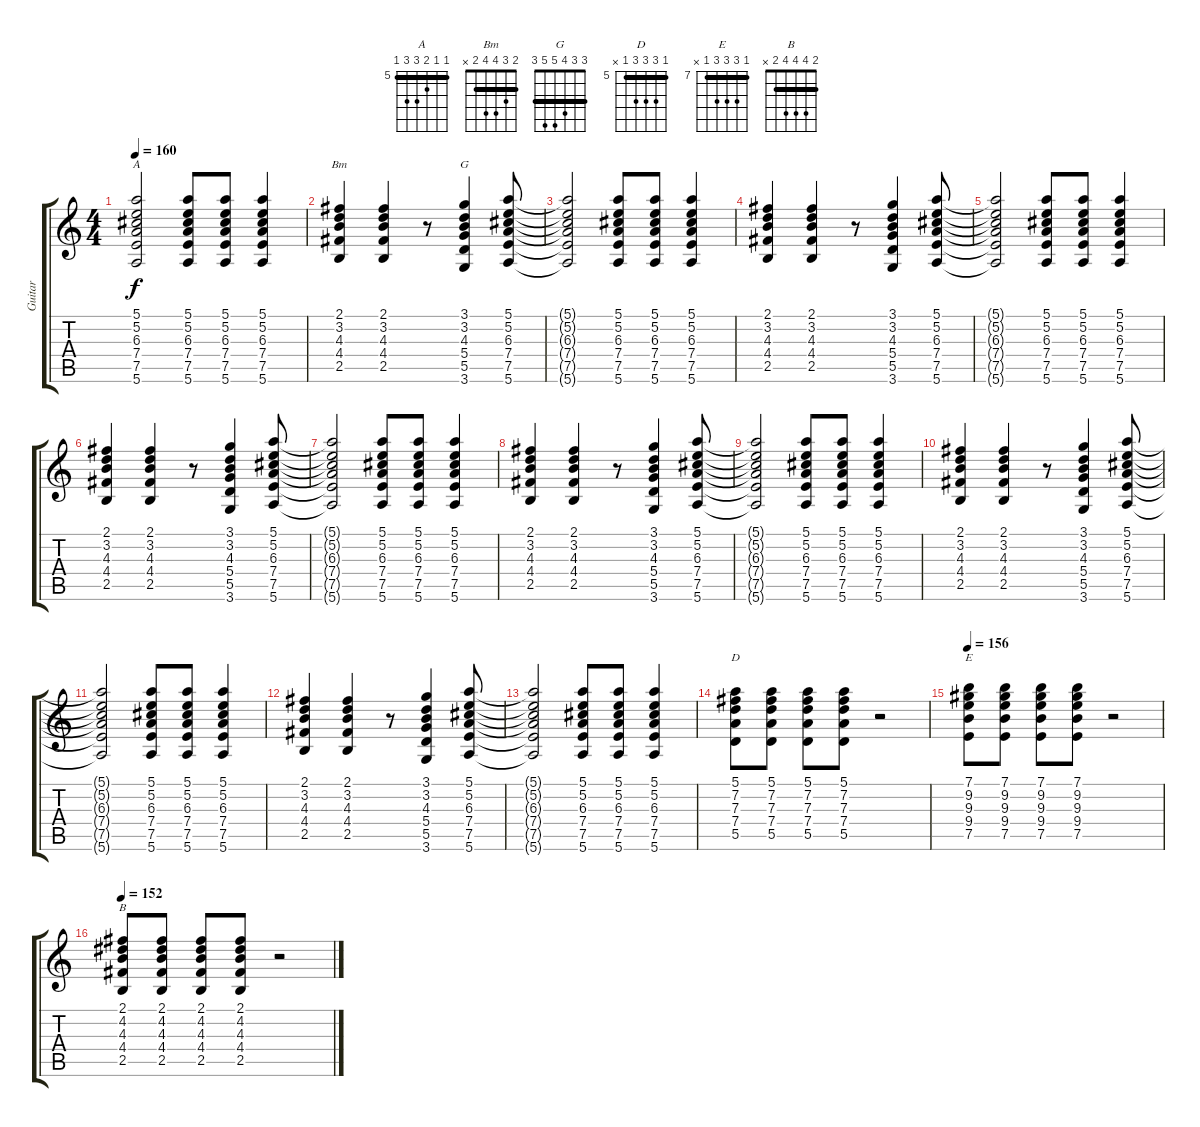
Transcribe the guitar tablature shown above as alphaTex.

\track ("Guitar" "Guitar") {instrument electricguitarclean}
\staff {score tabs}
\tuning (E4 B3 G3 D3 A2 E2) {hide}
\chord ("A" 5 5 6 7 7 5) {firstfret 5 barre 5}
\chord ("Bm" 2 3 4 4 2 x) {barre 2}
\chord ("G" 3 3 4 5 5 3) {barre 3}
\chord ("D" 5 7 7 7 5 x) {firstfret 5 barre 5}
\chord ("E" 7 9 9 9 7 x) {firstfret 7 barre 7}
\chord ("B" 2 4 4 4 2 x) {barre 2}
\ts (4 4)
\tempo 160
\clef g2
\ks c
(5.1{t} 5.2{t} 6.3{t} 7.4{t} 7.5{t} 5.6{t}).2{ch "A" dy f} (5.1 5.2 6.3 7.4 7.5 5.6).8 (5.1 5.2 6.3 7.4 7.5 5.6).8 (5.1 5.2 6.3 7.4 7.5 5.6).4 |
(2.1 3.2 4.3 4.4 2.5).4{ch "Bm"} (2.1 3.2 4.3 4.4 2.5).4 r.8 (3.1 3.2 4.3 5.4 5.5 3.6).4{ch "G"} (5.1 5.2 6.3 7.4 7.5 5.6).8 |
(5.1{t} 5.2{t} 6.3{t} 7.4{t} 7.5{t} 5.6{t}).2 (5.1 5.2 6.3 7.4 7.5 5.6).8 (5.1 5.2 6.3 7.4 7.5 5.6).8 (5.1 5.2 6.3 7.4 7.5 5.6).4 |
(2.1 3.2 4.3 4.4 2.5).4 (2.1 3.2 4.3 4.4 2.5).4 r.8 (3.1 3.2 4.3 5.4 5.5 3.6).4 (5.1 5.2 6.3 7.4 7.5 5.6).8 |
(5.1{t} 5.2{t} 6.3{t} 7.4{t} 7.5{t} 5.6{t}).2 (5.1 5.2 6.3 7.4 7.5 5.6).8 (5.1 5.2 6.3 7.4 7.5 5.6).8 (5.1 5.2 6.3 7.4 7.5 5.6).4 |
(2.1 3.2 4.3 4.4 2.5).4 (2.1 3.2 4.3 4.4 2.5).4 r.8 (3.1 3.2 4.3 5.4 5.5 3.6).4 (5.1 5.2 6.3 7.4 7.5 5.6).8 |
(5.1{t} 5.2{t} 6.3{t} 7.4{t} 7.5{t} 5.6{t}).2 (5.1 5.2 6.3 7.4 7.5 5.6).8 (5.1 5.2 6.3 7.4 7.5 5.6).8 (5.1 5.2 6.3 7.4 7.5 5.6).4 |
(2.1 3.2 4.3 4.4 2.5).4 (2.1 3.2 4.3 4.4 2.5).4 r.8 (3.1 3.2 4.3 5.4 5.5 3.6).4 (5.1 5.2 6.3 7.4 7.5 5.6).8 |
(5.1{t} 5.2{t} 6.3{t} 7.4{t} 7.5{t} 5.6{t}).2 (5.1 5.2 6.3 7.4 7.5 5.6).8 (5.1 5.2 6.3 7.4 7.5 5.6).8 (5.1 5.2 6.3 7.4 7.5 5.6).4 |
(2.1 3.2 4.3 4.4 2.5).4 (2.1 3.2 4.3 4.4 2.5).4 r.8 (3.1 3.2 4.3 5.4 5.5 3.6).4 (5.1 5.2 6.3 7.4 7.5 5.6).8 |
(5.1{t} 5.2{t} 6.3{t} 7.4{t} 7.5{t} 5.6{t}).2 (5.1 5.2 6.3 7.4 7.5 5.6).8 (5.1 5.2 6.3 7.4 7.5 5.6).8 (5.1 5.2 6.3 7.4 7.5 5.6).4 |
(2.1 3.2 4.3 4.4 2.5).4 (2.1 3.2 4.3 4.4 2.5).4 r.8 (3.1 3.2 4.3 5.4 5.5 3.6).4 (5.1 5.2 6.3 7.4 7.5 5.6).8 |
(5.1{t} 5.2{t} 6.3{t} 7.4{t} 7.5{t} 5.6{t}).2 (5.1 5.2 6.3 7.4 7.5 5.6).8 (5.1 5.2 6.3 7.4 7.5 5.6).8 (5.1 5.2 6.3 7.4 7.5 5.6).4 |
(5.1 7.2 7.3 7.4 5.5).8{ch "D"} (5.1 7.2 7.3 7.4 5.5).8 (5.1 7.2 7.3 7.4 5.5).8 (5.1 7.2 7.3 7.4 5.5).8 r.2 |
\tempo 156
(7.1 9.2 9.3 9.4 7.5).8{ch "E"} (7.1 9.2 9.3 9.4 7.5).8 (7.1 9.2 9.3 9.4 7.5).8 (7.1 9.2 9.3 9.4 7.5).8 r.2 |
\tempo 152
(2.1 4.2 4.3 4.4 2.5).8{ch "B"} (2.1 4.2 4.3 4.4 2.5).8 (2.1 4.2 4.3 4.4 2.5).8 (2.1 4.2 4.3 4.4 2.5).8 r.2
